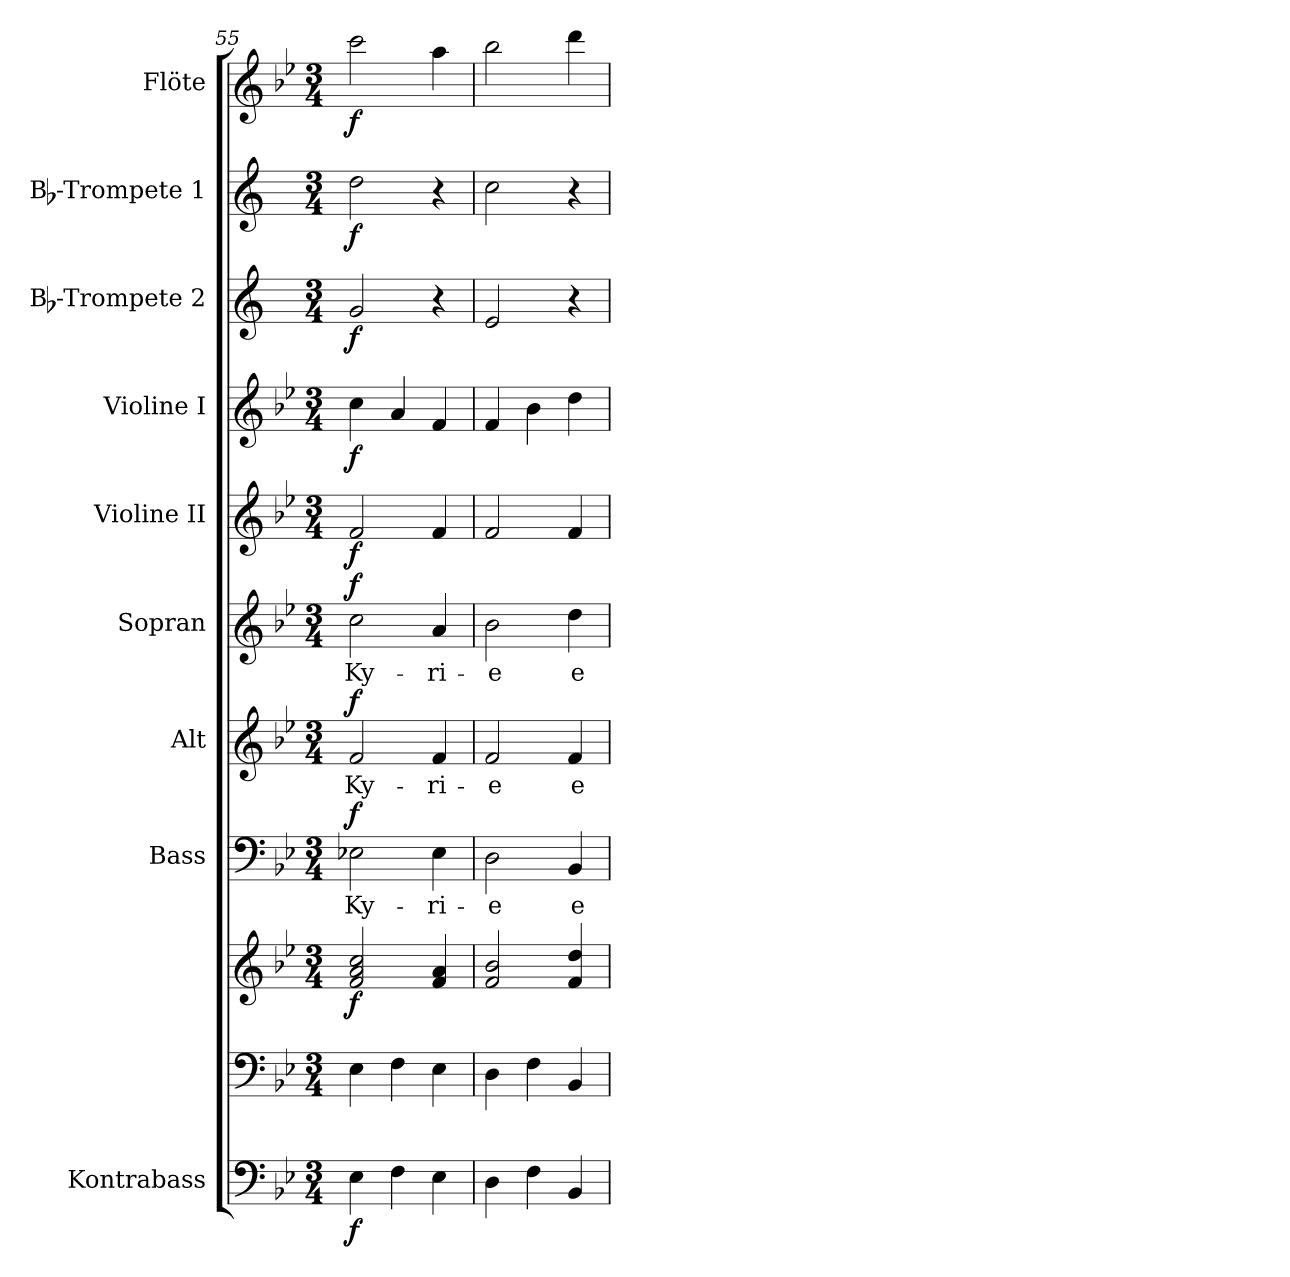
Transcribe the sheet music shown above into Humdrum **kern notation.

**kern	**dynam	**kern	**kern	**dynam	**kern	**text	**dynam	**kern	**text	**dynam	**kern	**text	**dynam	**kern	**dynam	**kern	**dynam	**kern	**dynam	**kern	**dynam	**kern	**dynam
*part10	*part10	*part9	*part9	*part9	*part8	*part8	*part8	*part7	*part7	*part7	*part6	*part6	*part6	*part5	*part5	*part4	*part4	*part3	*part3	*part2	*part2	*part1	*part1
*staff11	*staff11	*staff10	*staff9	*staff9/10	*staff8	*staff8	*staff8	*staff7	*staff7	*staff7	*staff6	*staff6	*staff6	*staff5	*staff5	*staff4	*staff4	*staff3	*staff3	*staff2	*staff2	*staff1	*staff1
*I"Kontrabass	*	*	*	*	*I"Bass	*	*	*I"Alt	*	*	*I"Sopran	*	*	*I"Violine II	*	*I"Violine I	*	*I"Bb-Trompete 2	*	*I"Bb-Trompete 1	*	*I"Flöte	*
*I'Kb.	*	*	*	*	*I'B.	*	*	*I'A.	*	*	*I'S.	*	*	*I'Vl. II	*	*I'Vl. I	*	*I'Bb Trp. 2	*	*I'Bb Trp. 1	*	*I'Fl.	*
*clefF4	*	*clefF4	*clefG2	*	*clefF4	*	*	*clefG2	*	*	*clefG2	*	*	*clefG2	*	*clefG2	*	*clefG2	*	*clefG2	*	*clefG2	*
*ITrd7c12	*	*	*	*	*	*	*	*	*	*	*	*	*	*	*	*	*	*ITrd1c2	*	*ITrd1c2	*	*	*
*k[b-e-]	*	*k[b-e-]	*k[b-e-]	*	*k[b-e-]	*	*	*k[b-e-]	*	*	*k[b-e-]	*	*	*k[b-e-]	*	*k[b-e-]	*	*k[b-e-]	*	*k[b-e-]	*	*k[b-e-]	*
*B-:	*	*B-:	*B-:	*	*B-:	*	*	*B-:	*	*	*B-:	*	*	*B-:	*	*B-:	*	*B-:	*	*B-:	*	*B-:	*
*M3/4	*	*M3/4	*M3/4	*	*M3/4	*	*	*M3/4	*	*	*M3/4	*	*	*M3/4	*	*M3/4	*	*M3/4	*	*M3/4	*	*M3/4	*
=55	=55	=55	=55	=55	=55	=55	=55	=55	=55	=55	=55	=55	=55	=55	=55	=55	=55	=55	=55	=55	=55	=55	=55
!	!LO:DY:b	!	!	!LO:DY:b	!	!LO:LY:b	!LO:DY:a	!	!LO:LY:b	!LO:DY:a	!	!LO:LY:b	!LO:DY:a	!	!LO:DY:b	!	!LO:DY:b	!	!LO:DY:b	!	!LO:DY:b	!	!LO:DY:b
4EE-\	f	4E-\	2f/ 2a/ 2cc/	f	2E-X\	Ky-	f	2f/	Ky-	f	2cc\	Ky-	f	2f/	f	4cc\	f	2f/	f	2cc\	f	2ccc\	f
4FF\	.	4F\	.	.	.	.	.	.	.	.	.	.	.	.	.	4a/	.	.	.	.	.	.	.
!	!	!	!	!	!	!LO:LY:b	!	!	!LO:LY:b	!	!	!LO:LY:b	!	!	!	!	!	!	!	!	!	!	!
4EE-\	.	4E-\	4f/ 4a/	.	4E-\	-ri-	.	4f/	-ri-	.	4a/	-ri-	.	4f/	.	4f/	.	4r	.	4r	.	4aa\	.
=56	=56	=56	=56	=56	=56	=56	=56	=56	=56	=56	=56	=56	=56	=56	=56	=56	=56	=56	=56	=56	=56	=56	=56
!	!	!	!	!	!	!LO:LY:b	!	!	!LO:LY:b	!	!	!LO:LY:b	!	!	!	!	!	!	!	!	!	!	!
4DD\	.	4D\	2f/ 2b-/	.	2D\	-e	.	2f/	-e	.	2b-\	-e	.	2f/	.	4f/	.	2d/	.	2b-\	.	2bb-\	.
4FF\	.	4F\	.	.	.	.	.	.	.	.	.	.	.	.	.	4b-\	.	.	.	.	.	.	.
!	!	!	!	!	!	!LO:LY:b	!	!	!LO:LY:b	!	!	!LO:LY:b	!	!	!	!	!	!	!	!	!	!	!
4BBB-/	.	4BB-/	4f/ 4dd/	.	4BB-/	e-	.	4f/	e-	.	4dd\	e-	.	4f/	.	4dd\	.	4r	.	4r	.	4ddd\	.
=	=	=	=	=	=	=	=	=	=	=	=	=	=	=	=	=	=	=	=	=	=	=	=
*-	*-	*-	*-	*-	*-	*-	*-	*-	*-	*-	*-	*-	*-	*-	*-	*-	*-	*-	*-	*-	*-	*-	*-
